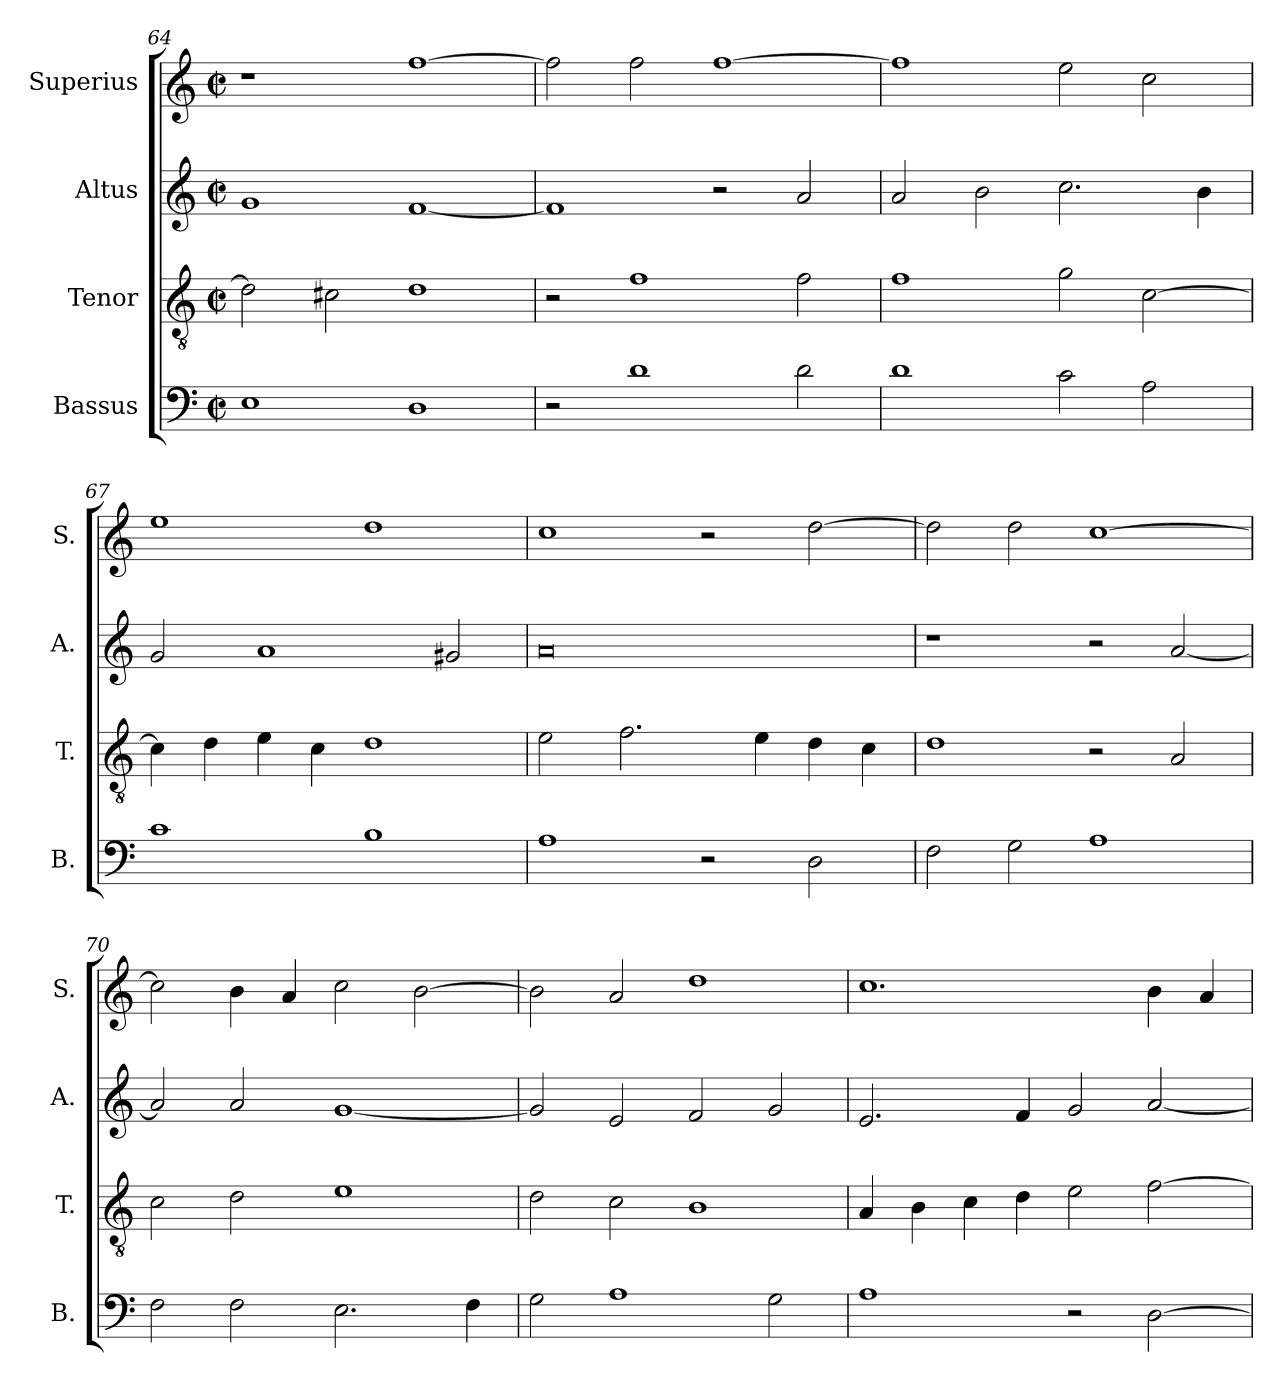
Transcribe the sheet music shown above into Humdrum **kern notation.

**kern	**kern	**kern	**kern
*part4	*part3	*part2	*part1
*staff4	*staff3	*staff2	*staff1
*I"Bassus	*I"Tenor	*I"Altus	*I"Superius
*I'B.	*I'T.	*I'A.	*I'S.
*clefF4	*clefGv2	*clefG2	*clefG2
*	*ITrd7c12	*	*
*k[]	*k[]	*k[]	*k[]
*C:	*C:	*C:	*C:
*M2/2	*M2/2	*M2/2	*M2/2
*met(c|)	*met(c|)	*met(c|)	*met(c|)
=64	=64	=64	=64
1Ei	2Di\]	1gi	1r
.	2C#Xi\	.	.
1Di	1Di	[<1fi	[>1ffi
=65	=65	=65	=65
2r	2r	1fi]	2ffi\]
1di	1Fi	.	2ffi\
.	.	2r	[>1ffi
2di\	2Fi\	2ai/	.
!!LO:PB:g=z
=66	=66	=66	=66
1di	1Fi	2ai/	1ffi]
.	.	2bi\	.
2ci\	2Gi\	2.cci\	2eei\
2Ai\	[>2Ci\	.	2cci\
.	.	4bi\	.
=67	=67	=67	=67
1ci	4Ci\]	2gi/	1eei
.	4Di\	.	.
.	4Ei\	1ai	.
.	4Ci\	.	.
1Bi	1Di	.	1ddi
.	.	2g#Xi/	.
=68	=68	=68	=68
1Ai	2Ei\	0ai	1cci
.	2.Fi\	.	.
2r	.	.	2r
.	4Ei\	.	.
2Di\	4Di\	.	[>2ddi\
.	4Ci\	.	.
=69	=69	=69	=69
2Fi\	1Di	1r	2ddi\]
2Gi\	.	.	2ddi\
1Ai	2r	2r	[>1cci
.	2AAi/	[<2ai/	.
=70	=70	=70	=70
2Fi\	2Ci\	2ai/]	2cci\]
2Fi\	2Di\	2ai/	4bi\
.	.	.	4ai/
2.Ei\	1Ei	[<1gi	2cci\
.	.	.	[>2bi\
4Fi\	.	.	.
!!LO:LB:g=z
=71	=71	=71	=71
2Gi\	2Di\	2gi/]	2bi\]
1Ai	2Ci\	2ei/	2ai/
.	1BBi	2fi/	1ddi
2Gi\	.	2gi/	.
=72	=72	=72	=72
1Ai	4AAi/	2.ei/	1.cci
.	4BBi\	.	.
.	4Ci\	.	.
.	4Di\	4fi/	.
2r	2Ei\	2gi/	.
[>2Di\	[>2Fi\	[<2ai/	4bi\
.	.	.	4ai/
=	=	=	=
*-	*-	*-	*-
